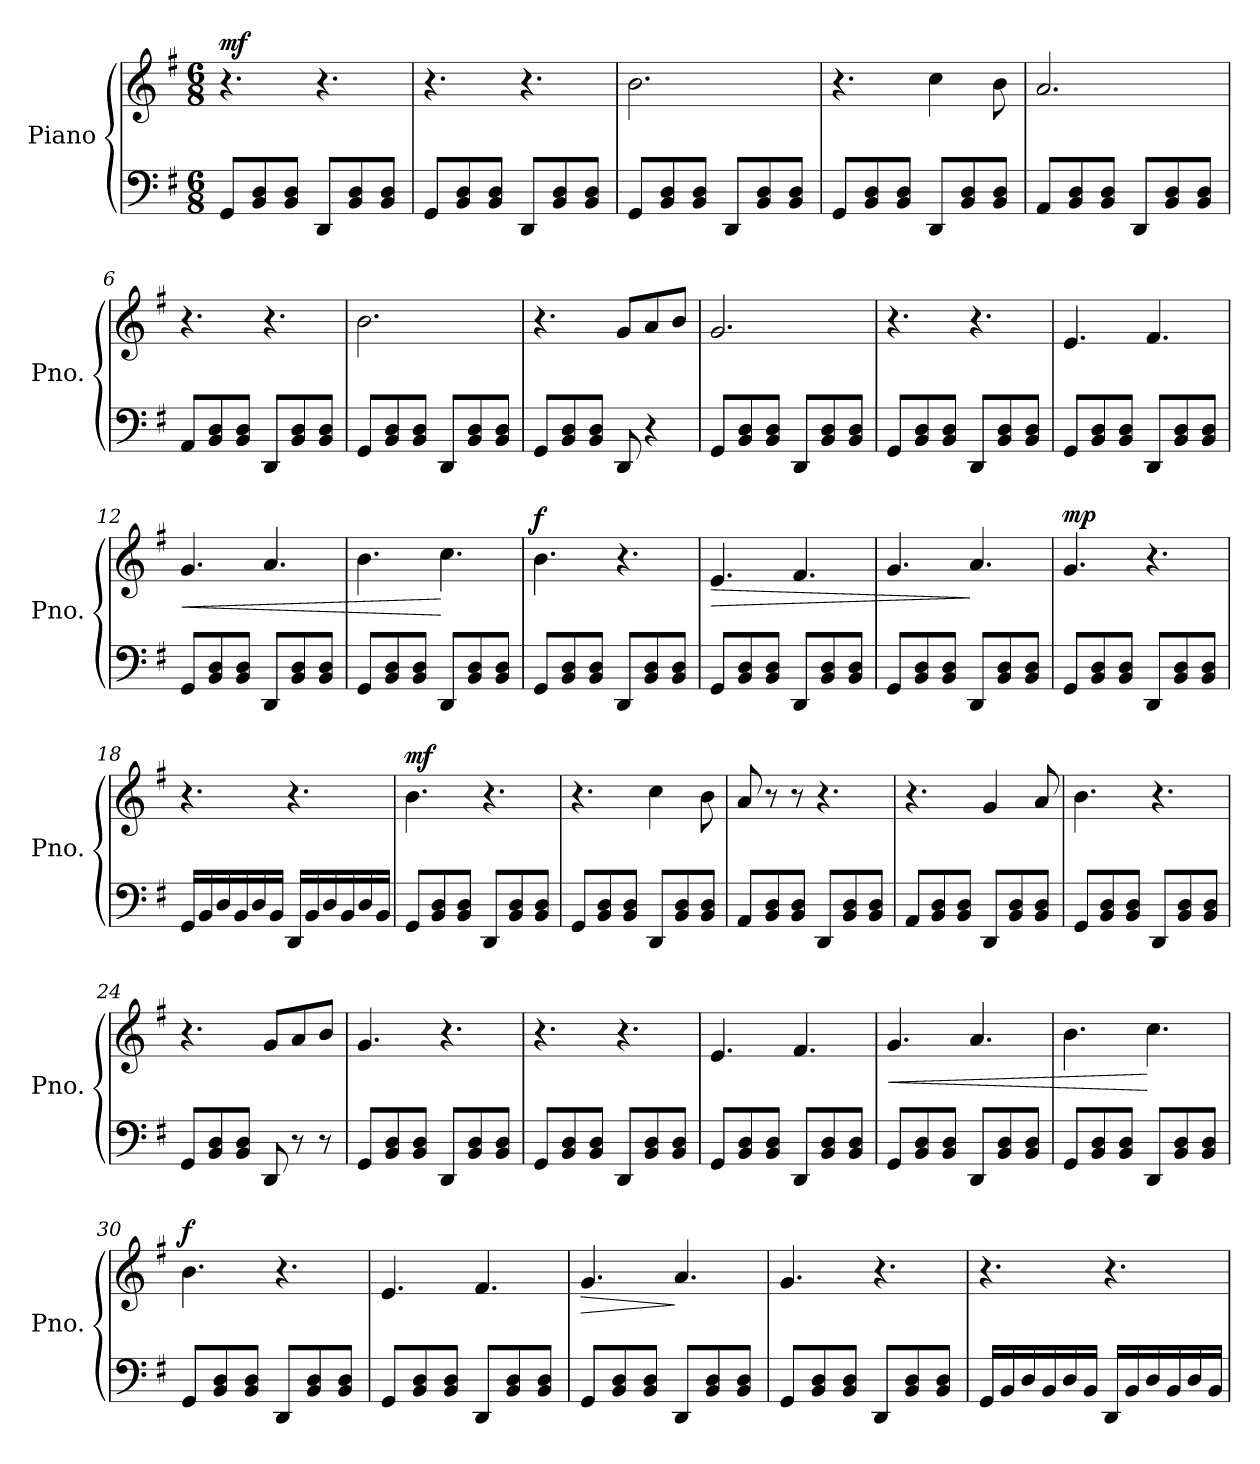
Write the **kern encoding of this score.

**kern	**kern	**dynam
*part1	*part1	*part1
*staff2	*staff1	*staff1/2
*I"Piano	*	*
*I'Pno.	*	*
*stria5	*stria5	*
*clefF4	*clefG2	*
*k[f#]	*k[f#]	*
*M6/8	*M6/8	*
*MM85	*MM85	*
=1	=1	=1
!	!	!LO:DY:a
8GGL	4.r	mf
8BB 8D	.	.
8BB 8DJ	.	.
8DDL	4.r	.
8BB 8D	.	.
8BB 8DJ	.	.
=2	=2	=2
8GGL	4.r	.
8BB 8D	.	.
8BB 8DJ	.	.
8DDL	4.r	.
8BB 8D	.	.
8BB 8DJ	.	.
=3	=3	=3
8GGL	2.b	.
8BB 8D	.	.
8BB 8DJ	.	.
8DDL	.	.
8D 8BB	.	.
8BB 8DJ	.	.
=4	=4	=4
8GGL	4.r	.
8D 8BB	.	.
8D 8BBJ	.	.
8DDL	4cc	.
8BB 8D	.	.
8BB 8DJ	8b	.
=5	=5	=5
8AAL	2.a	.
8BB 8D	.	.
8BB 8DJ	.	.
8DDL	.	.
8BB 8D	.	.
8BB 8DJ	.	.
=6	=6	=6
8AAL	4.r	.
8BB 8D	.	.
8BB 8DJ	.	.
8DDL	4.r	.
8BB 8D	.	.
8BB 8DJ	.	.
=7	=7	=7
8GGL	2.b	.
8BB 8D	.	.
8BB 8DJ	.	.
8DDL	.	.
8BB 8D	.	.
8BB 8DJ	.	.
=8	=8	=8
8GGL	4.r	.
8BB 8D	.	.
8BB 8DJ	.	.
8DD	8gL	.
4r	8a	.
.	8bJ	.
=9	=9	=9
8GGL	2.g	.
8BB 8D	.	.
8BB 8DJ	.	.
8DDL	.	.
8BB 8D	.	.
8BB 8DJ	.	.
=10	=10	=10
8GGL	4.r	.
8BB 8D	.	.
8BB 8DJ	.	.
8DDL	4.r	.
8BB 8D	.	.
8BB 8DJ	.	.
=11	=11	=11
8GGL	4.e	.
8BB 8D	.	.
8BB 8DJ	.	.
8DDL	4.f#	.
8BB 8D	.	.
8BB 8DJ	.	.
=12	=12	=12
!	!	!LO:HP:b
8GGL	4.g	<
8BB 8D	.	.
8BB 8DJ	.	.
8DDL	4.a	.
8BB 8D	.	.
8BB 8DJ	.	.
=13	=13	=13
8GGL	4.b	.
8BB 8D	.	.
8BB 8DJ	.	.
8DDL	4.cc	[
8BB 8D	.	.
8BB 8DJ	.	.
=14	=14	=14
!	!	!LO:DY:a
8GGL	4.b	f
8BB 8D	.	.
8BB 8DJ	.	.
8DDL	4.r	.
8BB 8D	.	.
8D 8BBJ	.	.
=15	=15	=15
!	!	!LO:HP:b
8GGL	4.e	>
8BB 8D	.	.
8BB 8DJ	.	.
8DDL	4.f#	.
8BB 8D	.	.
8BB 8DJ	.	.
=16	=16	=16
8GGL	4.g	.
8BB 8D	.	.
8BB 8DJ	.	.
8DDL	4.a	]
8BB 8D	.	.
8BB 8DJ	.	.
=17	=17	=17
!	!	!LO:DY:a
8GGL	4.g	mp
8BB 8D	.	.
8BB 8DJ	.	.
8DDL	4.r	.
8BB 8D	.	.
8BB 8DJ	.	.
=18	=18	=18
16GGLL	4.r	.
16BB	.	.
16D	.	.
16BB	.	.
16D	.	.
16BBJJ	.	.
16DDLL	4.r	.
16BB	.	.
16D	.	.
16BB	.	.
16D	.	.
16BBJJ	.	.
=19	=19	=19
!	!	!LO:DY:a
8GGL	4.b	mf
8BB 8D	.	.
8BB 8DJ	.	.
8DDL	4.r	.
8BB 8D	.	.
8BB 8DJ	.	.
=20	=20	=20
8GGL	4.r	.
8BB 8D	.	.
8BB 8DJ	.	.
8DDL	4cc	.
8BB 8D	.	.
8BB 8DJ	8b	.
=21	=21	=21
8AAL	8a	.
8D 8BB	8r	.
8D 8BBJ	8r	.
8DDL	4.r	.
8BB 8D	.	.
8BB 8DJ	.	.
=22	=22	=22
8AAL	4.r	.
8BB 8D	.	.
8BB 8DJ	.	.
8DDL	4g	.
8BB 8D	.	.
8BB 8DJ	8a	.
=23	=23	=23
8GGL	4.b	.
8BB 8D	.	.
8BB 8DJ	.	.
8DDL	4.r	.
8BB 8D	.	.
8BB 8DJ	.	.
=24	=24	=24
8GGL	4.r	.
8D 8BB	.	.
8BB 8DJ	.	.
8DD	8gL	.
8r	8a	.
8r	8bJ	.
=25	=25	=25
8GGL	4.g	.
8BB 8D	.	.
8BB 8DJ	.	.
8DDL	4.r	.
8BB 8D	.	.
8BB 8DJ	.	.
=26	=26	=26
8GGL	4.r	.
8BB 8D	.	.
8BB 8DJ	.	.
8DDL	4.r	.
8BB 8D	.	.
8BB 8DJ	.	.
=27	=27	=27
8GGL	4.e	.
8BB 8D	.	.
8BB 8DJ	.	.
8DDL	4.f#	.
8BB 8D	.	.
8BB 8DJ	.	.
=28	=28	=28
!	!	!LO:HP:b
8GGL	4.g	<
8BB 8D	.	.
8BB 8DJ	.	.
8DDL	4.a	.
8BB 8D	.	.
8BB 8DJ	.	.
=29	=29	=29
8GGL	4.b	.
8BB 8D	.	.
8BB 8DJ	.	.
8DDL	4.cc	[
8BB 8D	.	.
8D 8BBJ	.	.
=30	=30	=30
!	!	!LO:DY:a
8GGL	4.b	f
8BB 8D	.	.
8BB 8DJ	.	.
8DDL	4.r	.
8BB 8D	.	.
8BB 8DJ	.	.
=31	=31	=31
8GGL	4.e	.
8BB 8D	.	.
8BB 8DJ	.	.
8DDL	4.f#	.
8BB 8D	.	.
8BB 8DJ	.	.
=32	=32	=32
!	!	!LO:HP:b
8GGL	4.g	>
8BB 8D	.	.
8BB 8DJ	.	.
8DDL	4.a	]
8BB 8D	.	.
8BB 8DJ	.	.
=33	=33	=33
!	!	!LO:DY:b=2
!	!	!LO:DY:n=1:a
8GGL	4.g	mp mp
8BB 8D	.	.
8BB 8DJ	.	.
8DDL	4.r	.
8BB 8D	.	.
8BB 8DJ	.	.
=34	=34	=34
16GGLL	4.r	.
16BB	.	.
16D	.	.
16BB	.	.
16D	.	.
16BBJJ	.	.
16DDLL	4.r	.
16BB	.	.
16D	.	.
16BB	.	.
16D	.	.
16BBJJ	.	.
=	=	=
*-	*-	*-
